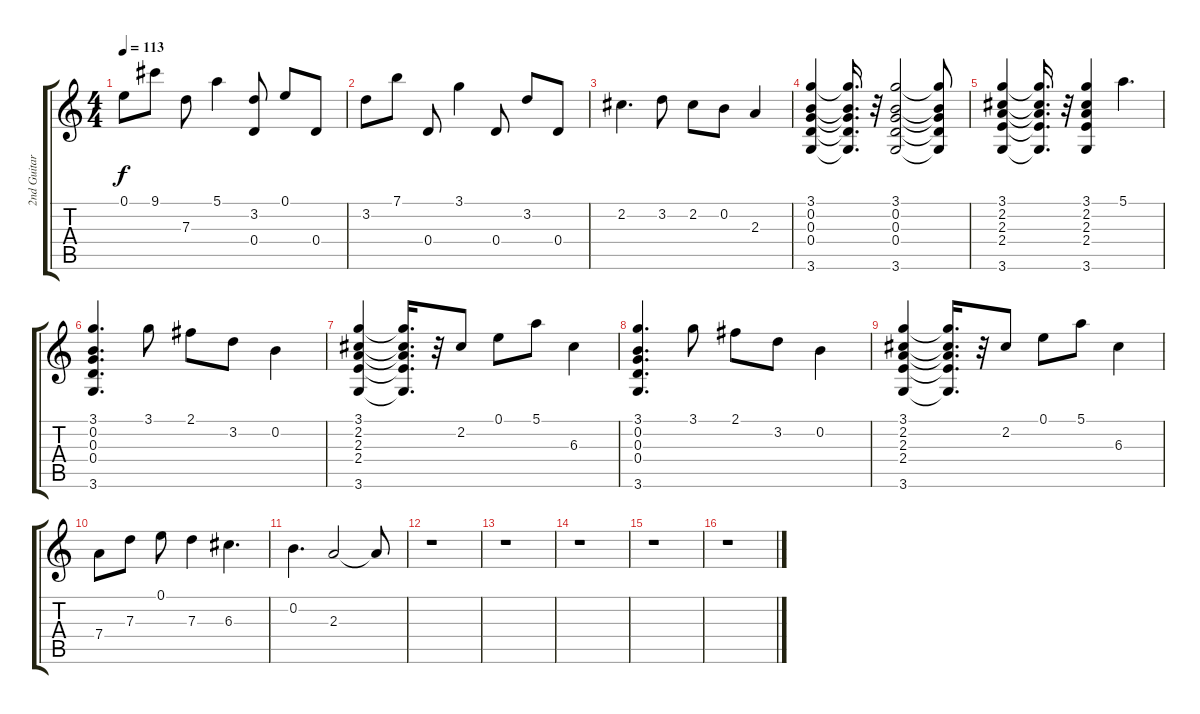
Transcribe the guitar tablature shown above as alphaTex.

\track ("2nd Guitar" "2nd Guitar") {instrument electricguitarmuted}
\staff {score tabs}
\tuning (E4 B3 G3 D3 A2 E2) {hide}
\ts (4 4)
\tempo 113
\clef g2
\ks c
0.1.8{dy f} 9.1.8 7.3.8 5.1.4 (3.2 0.4).8 0.1.8 0.4.8 |
3.2.8 7.1.8 0.4.8 3.1.4 0.4.8 3.2.8 0.4.8 |
2.2.4{d} 3.2.8 2.2.8 0.2.8 2.3.4 |
(3.1 0.2 0.3 0.4 3.6).4 (3.1{t} 0.2{t} 0.3{t} 0.4{t} 3.6{t}).16{d} r.32 (3.1 0.2 0.3 0.4 3.6).2 (3.1{t} 0.2{t} 0.3{t} 0.4{t} 3.6{t}).8 |
(3.1 2.2 2.3 2.4 3.6).4 (3.1{t} 2.2{t} 2.3{t} 2.4{t} 3.6{t}).16{d} r.32 (3.1 2.2 2.3 2.4 3.6).4 5.1.4{d} |
(3.1 0.2 0.3 0.4 3.6).4{d} 3.1.8 2.1.8 3.2.8 0.2.4 |
(3.1 2.2 2.3 2.4 3.6).4 (3.1{t} 2.2{t} 2.3{t} 2.4{t} 3.6{t}).16{d} r.32 2.2.8 0.1.8 5.1.8 6.3.4 |
(3.1 0.2 0.3 0.4 3.6).4{d} 3.1.8 2.1.8 3.2.8 0.2.4 |
(3.1 2.2 2.3 2.4 3.6).4 (3.1{t} 2.2{t} 2.3{t} 2.4{t} 3.6{t}).16{d} r.32 2.2.8 0.1.8 5.1.8 6.3.4 |
7.4.8 7.3.8 0.1.8 7.3.4 6.3.4{d} |
0.2.4{d} 2.3.2 2.3{t}.8 |
r.1 |
r.1 |
r.1 |
r.1 |
r.1
